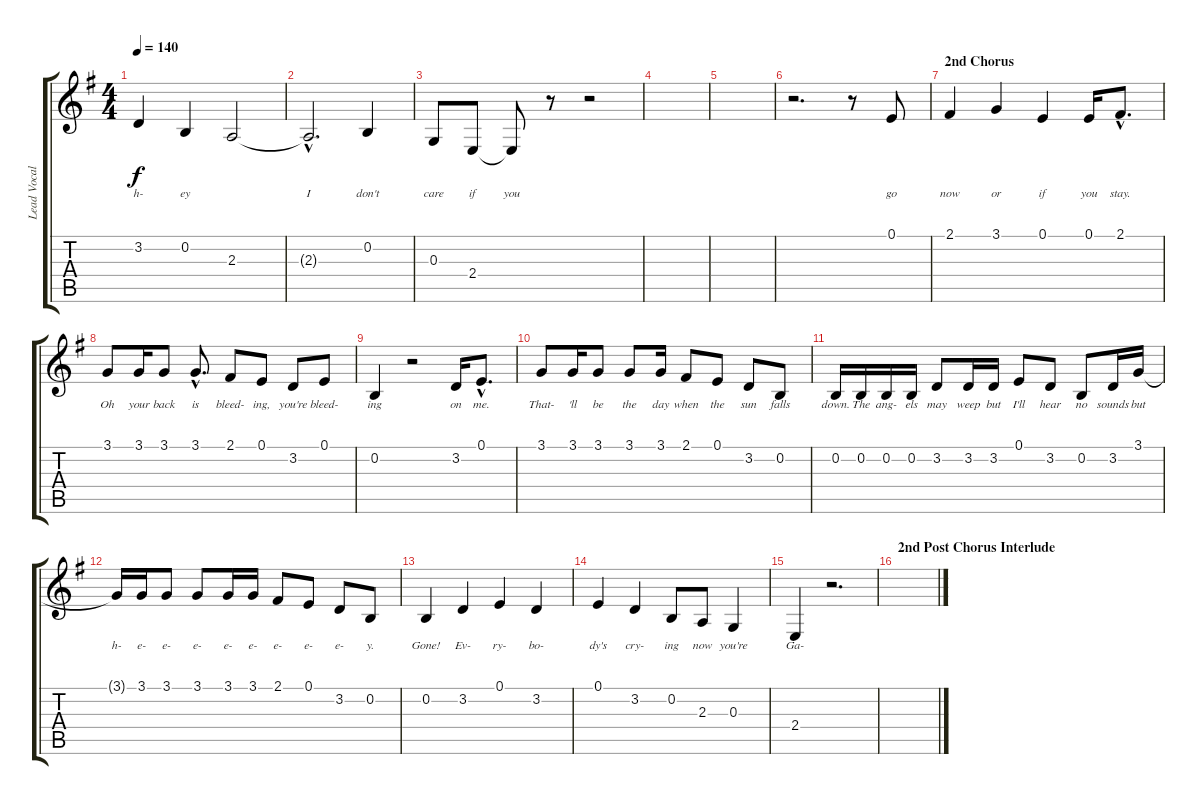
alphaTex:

\track ("Lead Vocals" "Lead Vocal") {instrument violin}
\staff {score tabs}
\tuning (E4 B3 G3 D3 A2 E2) {hide}
\ts (4 4)
\tempo 140
\clef g2
\ks g
3.2.4{lyrics (0 "h-") lyrics (1 "") lyrics (2 "") lyrics (3 "") lyrics (4 "") dy f} 0.2.4{lyrics (0 "ey") lyrics (1 "") lyrics (2 "") lyrics (3 "") lyrics (4 "")} 2.3.2{lyrics (0 "") lyrics (1 "") lyrics (2 "") lyrics (3 "") lyrics (4 "")} |
2.3{hac t}.2{d lyrics (0 "I") lyrics (1 "") lyrics (2 "") lyrics (3 "") lyrics (4 "")} 0.2.4{lyrics (0 "don't") lyrics (1 "") lyrics (2 "") lyrics (3 "") lyrics (4 "")} |
0.3.8{lyrics (0 "care") lyrics (1 "") lyrics (2 "") lyrics (3 "") lyrics (4 "")} 2.4.8{lyrics (0 "if") lyrics (1 "") lyrics (2 "") lyrics (3 "") lyrics (4 "")} 2.4{t}.8{lyrics (0 "you") lyrics (1 "") lyrics (2 "") lyrics (3 "") lyrics (4 "")} r.8 r.2 |
|
|
r.2{d} r.8 0.1.8{lyrics (0 "go") lyrics (1 "") lyrics (2 "") lyrics (3 "") lyrics (4 "")} |
\section ("" "2nd Chorus")
2.1.4{lyrics (0 "now") lyrics (1 "") lyrics (2 "") lyrics (3 "") lyrics (4 "")} 3.1.4{lyrics (0 "or") lyrics (1 "") lyrics (2 "") lyrics (3 "") lyrics (4 "")} 0.1.4{lyrics (0 "if") lyrics (1 "") lyrics (2 "") lyrics (3 "") lyrics (4 "")} 0.1.16{lyrics (0 "you") lyrics (1 "") lyrics (2 "") lyrics (3 "") lyrics (4 "")} 2.1{hac}.8{d lyrics (0 "stay.") lyrics (1 "") lyrics (2 "") lyrics (3 "") lyrics (4 "")} |
3.1.8{lyrics (0 "Oh") lyrics (1 "") lyrics (2 "") lyrics (3 "") lyrics (4 "")} 3.1.16{lyrics (0 "your") lyrics (1 "") lyrics (2 "") lyrics (3 "") lyrics (4 "")} 3.1.8{lyrics (0 "back") lyrics (1 "") lyrics (2 "") lyrics (3 "") lyrics (4 "")} 3.1{hac}.8{d lyrics (0 "is") lyrics (1 "") lyrics (2 "") lyrics (3 "") lyrics (4 "")} 2.1.8{lyrics (0 "bleed-") lyrics (1 "") lyrics (2 "") lyrics (3 "") lyrics (4 "")} 0.1.8{lyrics (0 "ing,") lyrics (1 "") lyrics (2 "") lyrics (3 "") lyrics (4 "")} 3.2.8{lyrics (0 "you're") lyrics (1 "") lyrics (2 "") lyrics (3 "") lyrics (4 "")} 0.1.8{lyrics (0 "bleed-") lyrics (1 "") lyrics (2 "") lyrics (3 "") lyrics (4 "")} |
0.2.4{lyrics (0 "ing") lyrics (1 "") lyrics (2 "") lyrics (3 "") lyrics (4 "")} r.2 3.2.16{lyrics (0 "on") lyrics (1 "") lyrics (2 "") lyrics (3 "") lyrics (4 "")} 0.1{hac}.8{d lyrics (0 "me.") lyrics (1 "") lyrics (2 "") lyrics (3 "") lyrics (4 "")} |
3.1.8{lyrics (0 "That-") lyrics (1 "") lyrics (2 "") lyrics (3 "") lyrics (4 "")} 3.1.16{lyrics (0 "'ll") lyrics (1 "") lyrics (2 "") lyrics (3 "") lyrics (4 "")} 3.1.8{lyrics (0 "be") lyrics (1 "") lyrics (2 "") lyrics (3 "") lyrics (4 "")} 3.1.8{lyrics (0 "the") lyrics (1 "") lyrics (2 "") lyrics (3 "") lyrics (4 "")} 3.1.16{lyrics (0 "day") lyrics (1 "") lyrics (2 "") lyrics (3 "") lyrics (4 "")} 2.1.8{lyrics (0 "when") lyrics (1 "") lyrics (2 "") lyrics (3 "") lyrics (4 "")} 0.1.8{lyrics (0 "the") lyrics (1 "") lyrics (2 "") lyrics (3 "") lyrics (4 "")} 3.2.8{lyrics (0 "sun") lyrics (1 "") lyrics (2 "") lyrics (3 "") lyrics (4 "")} 0.2.8{lyrics (0 "falls") lyrics (1 "") lyrics (2 "") lyrics (3 "") lyrics (4 "")} |
0.2.16{lyrics (0 "down.") lyrics (1 "") lyrics (2 "") lyrics (3 "") lyrics (4 "")} 0.2.16{lyrics (0 "The") lyrics (1 "") lyrics (2 "") lyrics (3 "") lyrics (4 "")} 0.2.16{lyrics (0 "ang-") lyrics (1 "") lyrics (2 "") lyrics (3 "") lyrics (4 "")} 0.2.16{lyrics (0 "els") lyrics (1 "") lyrics (2 "") lyrics (3 "") lyrics (4 "")} 3.2.8{lyrics (0 "may") lyrics (1 "") lyrics (2 "") lyrics (3 "") lyrics (4 "")} 3.2.16{lyrics (0 "weep") lyrics (1 "") lyrics (2 "") lyrics (3 "") lyrics (4 "")} 3.2.16{lyrics (0 "but") lyrics (1 "") lyrics (2 "") lyrics (3 "") lyrics (4 "")} 0.1.8{lyrics (0 "I'll") lyrics (1 "") lyrics (2 "") lyrics (3 "") lyrics (4 "")} 3.2.8{lyrics (0 "hear") lyrics (1 "") lyrics (2 "") lyrics (3 "") lyrics (4 "")} 0.2.8{lyrics (0 "no") lyrics (1 "") lyrics (2 "") lyrics (3 "") lyrics (4 "")} 3.2.16{lyrics (0 "sounds") lyrics (1 "") lyrics (2 "") lyrics (3 "") lyrics (4 "")} 3.1.16{lyrics (0 "but") lyrics (1 "") lyrics (2 "") lyrics (3 "") lyrics (4 "")} |
3.1{t}.16{lyrics (0 "h-") lyrics (1 "") lyrics (2 "") lyrics (3 "") lyrics (4 "")} 3.1.16{lyrics (0 "e-") lyrics (1 "") lyrics (2 "") lyrics (3 "") lyrics (4 "")} 3.1.8{lyrics (0 "e-") lyrics (1 "") lyrics (2 "") lyrics (3 "") lyrics (4 "")} 3.1.8{lyrics (0 "e-") lyrics (1 "") lyrics (2 "") lyrics (3 "") lyrics (4 "")} 3.1.16{lyrics (0 "e-") lyrics (1 "") lyrics (2 "") lyrics (3 "") lyrics (4 "")} 3.1.16{lyrics (0 "e-") lyrics (1 "") lyrics (2 "") lyrics (3 "") lyrics (4 "")} 2.1.8{lyrics (0 "e-") lyrics (1 "") lyrics (2 "") lyrics (3 "") lyrics (4 "")} 0.1.8{lyrics (0 "e-") lyrics (1 "") lyrics (2 "") lyrics (3 "") lyrics (4 "")} 3.2.8{lyrics (0 "e-") lyrics (1 "") lyrics (2 "") lyrics (3 "") lyrics (4 "")} 0.2.8{lyrics (0 "y.") lyrics (1 "") lyrics (2 "") lyrics (3 "") lyrics (4 "")} |
0.2.4{lyrics (0 "Gone!") lyrics (1 "") lyrics (2 "") lyrics (3 "") lyrics (4 "")} 3.2.4{lyrics (0 "Ev-") lyrics (1 "") lyrics (2 "") lyrics (3 "") lyrics (4 "")} 0.1.4{lyrics (0 "ry-") lyrics (1 "") lyrics (2 "") lyrics (3 "") lyrics (4 "")} 3.2.4{lyrics (0 "bo-") lyrics (1 "") lyrics (2 "") lyrics (3 "") lyrics (4 "")} |
0.1.4{lyrics (0 "dy's") lyrics (1 "") lyrics (2 "") lyrics (3 "") lyrics (4 "")} 3.2.4{lyrics (0 "cry-") lyrics (1 "") lyrics (2 "") lyrics (3 "") lyrics (4 "")} 0.2.8{lyrics (0 "ing") lyrics (1 "") lyrics (2 "") lyrics (3 "") lyrics (4 "")} 2.3.8{lyrics (0 "now") lyrics (1 "") lyrics (2 "") lyrics (3 "") lyrics (4 "")} 0.3.4{lyrics (0 "you're") lyrics (1 "") lyrics (2 "") lyrics (3 "") lyrics (4 "")} |
2.4.4{lyrics (0 "Ga-") lyrics (1 "") lyrics (2 "") lyrics (3 "") lyrics (4 "")} r.2{d} |
\section ("" "2nd Post Chorus Interlude")
